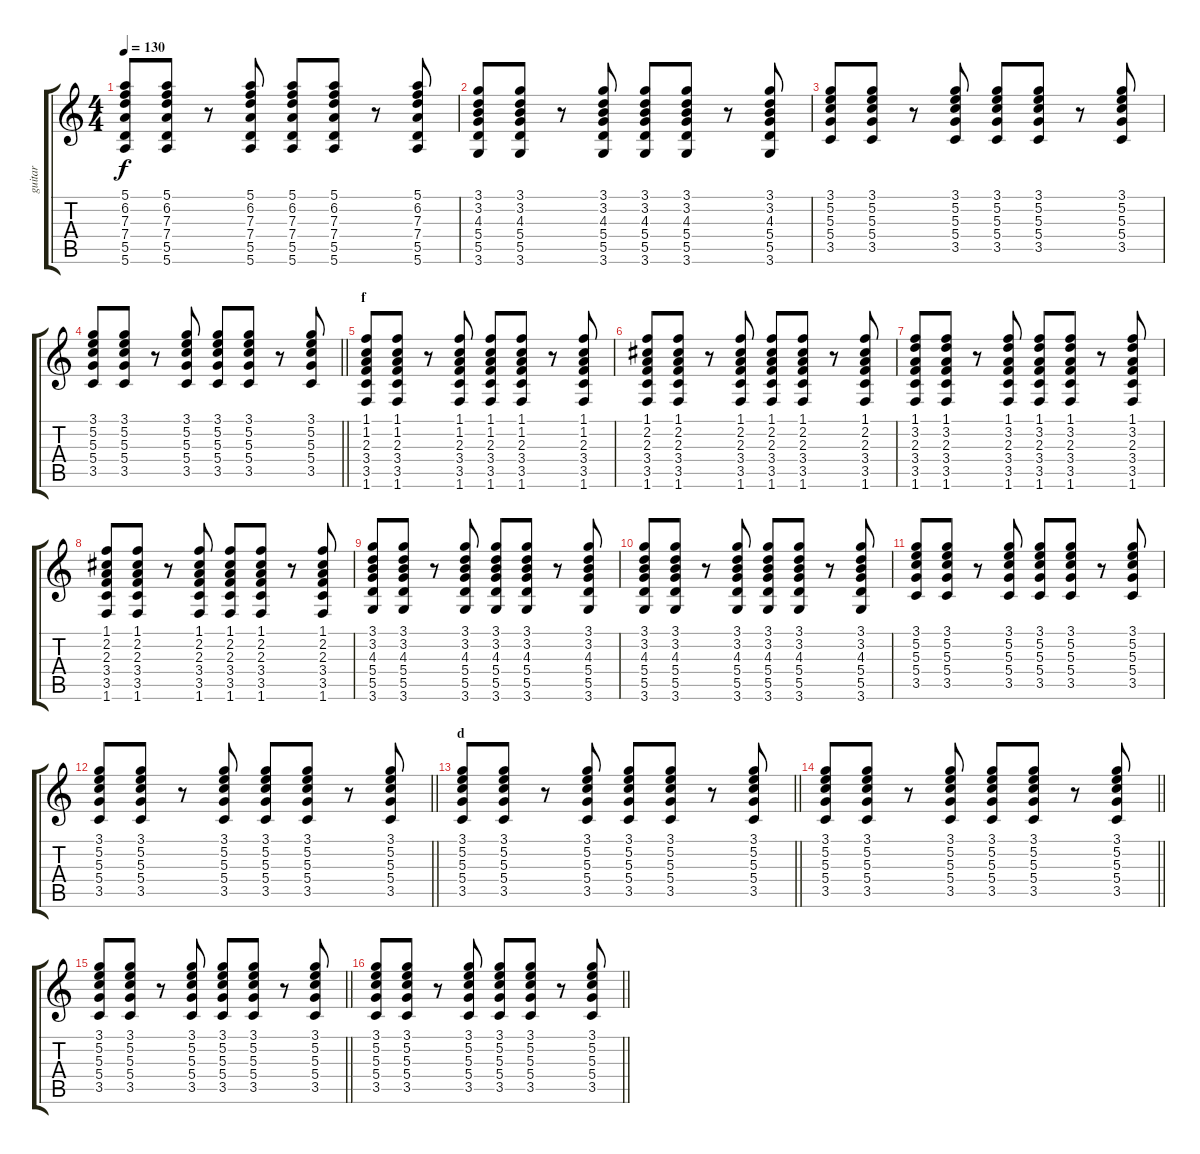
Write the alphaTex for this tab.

\track ("guitar" "guitar") {instrument acousticguitarsteel}
\staff {score tabs}
\tuning (E4 B3 G3 D3 A2 E2) {hide}
\ts (4 4)
\tempo 130
\clef g2
\ks c
(5.1 6.2 7.3 7.4 5.5 5.6).8{dy f} (5.1 6.2 7.3 7.4 5.5 5.6).8 r.8 (5.1 6.2 7.3 7.4 5.5 5.6).8 (5.1 6.2 7.3 7.4 5.5 5.6).8 (5.1 6.2 7.3 7.4 5.5 5.6).8 r.8 (5.1 6.2 7.3 7.4 5.5 5.6).8 |
(3.1 3.2 4.3 5.4 5.5 3.6).8 (3.1 3.2 4.3 5.4 5.5 3.6).8 r.8 (3.1 3.2 4.3 5.4 5.5 3.6).8 (3.1 3.2 4.3 5.4 5.5 3.6).8 (3.1 3.2 4.3 5.4 5.5 3.6).8 r.8 (3.1 3.2 4.3 5.4 5.5 3.6).8 |
(3.1 5.2 5.3 5.4 3.5).8 (3.1 5.2 5.3 5.4 3.5).8 r.8 (3.1 5.2 5.3 5.4 3.5).8 (3.1 5.2 5.3 5.4 3.5).8 (3.1 5.2 5.3 5.4 3.5).8 r.8 (3.1 5.2 5.3 5.4 3.5).8 |
\barLineRight lightlight
(3.1 5.2 5.3 5.4 3.5).8 (3.1 5.2 5.3 5.4 3.5).8 r.8 (3.1 5.2 5.3 5.4 3.5).8 (3.1 5.2 5.3 5.4 3.5).8 (3.1 5.2 5.3 5.4 3.5).8 r.8 (3.1 5.2 5.3 5.4 3.5).8 |
\section ("" "f")
(1.1 1.2 2.3 3.4 3.5 1.6).8 (1.1 1.2 2.3 3.4 3.5 1.6).8 r.8 (1.1 1.2 2.3 3.4 3.5 1.6).8 (1.1 1.2 2.3 3.4 3.5 1.6).8 (1.1 1.2 2.3 3.4 3.5 1.6).8 r.8 (1.1 1.2 2.3 3.4 3.5 1.6).8 |
(1.1 2.2 2.3 3.4 3.5 1.6).8 (1.1 2.2 2.3 3.4 3.5 1.6).8 r.8 (1.1 2.2 2.3 3.4 3.5 1.6).8 (1.1 2.2 2.3 3.4 3.5 1.6).8 (1.1 2.2 2.3 3.4 3.5 1.6).8 r.8 (1.1 2.2 2.3 3.4 3.5 1.6).8 |
(1.1 3.2 2.3 3.4 3.5 1.6).8 (1.1 3.2 2.3 3.4 3.5 1.6).8 r.8 (1.1 3.2 2.3 3.4 3.5 1.6).8 (1.1 3.2 2.3 3.4 3.5 1.6).8 (1.1 3.2 2.3 3.4 3.5 1.6).8 r.8 (1.1 3.2 2.3 3.4 3.5 1.6).8 |
(1.1 2.2 2.3 3.4 3.5 1.6).8 (1.1 2.2 2.3 3.4 3.5 1.6).8 r.8 (1.1 2.2 2.3 3.4 3.5 1.6).8 (1.1 2.2 2.3 3.4 3.5 1.6).8 (1.1 2.2 2.3 3.4 3.5 1.6).8 r.8 (1.1 2.2 2.3 3.4 3.5 1.6).8 |
(3.1 3.2 4.3 5.4 5.5 3.6).8 (3.1 3.2 4.3 5.4 5.5 3.6).8 r.8 (3.1 3.2 4.3 5.4 5.5 3.6).8 (3.1 3.2 4.3 5.4 5.5 3.6).8 (3.1 3.2 4.3 5.4 5.5 3.6).8 r.8 (3.1 3.2 4.3 5.4 5.5 3.6).8 |
(3.1 3.2 4.3 5.4 5.5 3.6).8 (3.1 3.2 4.3 5.4 5.5 3.6).8 r.8 (3.1 3.2 4.3 5.4 5.5 3.6).8 (3.1 3.2 4.3 5.4 5.5 3.6).8 (3.1 3.2 4.3 5.4 5.5 3.6).8 r.8 (3.1 3.2 4.3 5.4 5.5 3.6).8 |
(3.1 5.2 5.3 5.4 3.5).8 (3.1 5.2 5.3 5.4 3.5).8 r.8 (3.1 5.2 5.3 5.4 3.5).8 (3.1 5.2 5.3 5.4 3.5).8 (3.1 5.2 5.3 5.4 3.5).8 r.8 (3.1 5.2 5.3 5.4 3.5).8 |
\barLineRight lightlight
(3.1 5.2 5.3 5.4 3.5).8 (3.1 5.2 5.3 5.4 3.5).8 r.8 (3.1 5.2 5.3 5.4 3.5).8 (3.1 5.2 5.3 5.4 3.5).8 (3.1 5.2 5.3 5.4 3.5).8 r.8 (3.1 5.2 5.3 5.4 3.5).8 |
\section ("" "d")
\barLineRight lightlight
(3.1 5.2 5.3 5.4 3.5).8 (3.1 5.2 5.3 5.4 3.5).8 r.8 (3.1 5.2 5.3 5.4 3.5).8 (3.1 5.2 5.3 5.4 3.5).8 (3.1 5.2 5.3 5.4 3.5).8 r.8 (3.1 5.2 5.3 5.4 3.5).8 |
\barLineRight lightlight
(3.1 5.2 5.3 5.4 3.5).8 (3.1 5.2 5.3 5.4 3.5).8 r.8 (3.1 5.2 5.3 5.4 3.5).8 (3.1 5.2 5.3 5.4 3.5).8 (3.1 5.2 5.3 5.4 3.5).8 r.8 (3.1 5.2 5.3 5.4 3.5).8 |
\barLineRight lightlight
(3.1 5.2 5.3 5.4 3.5).8 (3.1 5.2 5.3 5.4 3.5).8 r.8 (3.1 5.2 5.3 5.4 3.5).8 (3.1 5.2 5.3 5.4 3.5).8 (3.1 5.2 5.3 5.4 3.5).8 r.8 (3.1 5.2 5.3 5.4 3.5).8 |
\barLineRight lightlight
(3.1 5.2 5.3 5.4 3.5).8 (3.1 5.2 5.3 5.4 3.5).8 r.8 (3.1 5.2 5.3 5.4 3.5).8 (3.1 5.2 5.3 5.4 3.5).8 (3.1 5.2 5.3 5.4 3.5).8 r.8 (3.1 5.2 5.3 5.4 3.5).8
